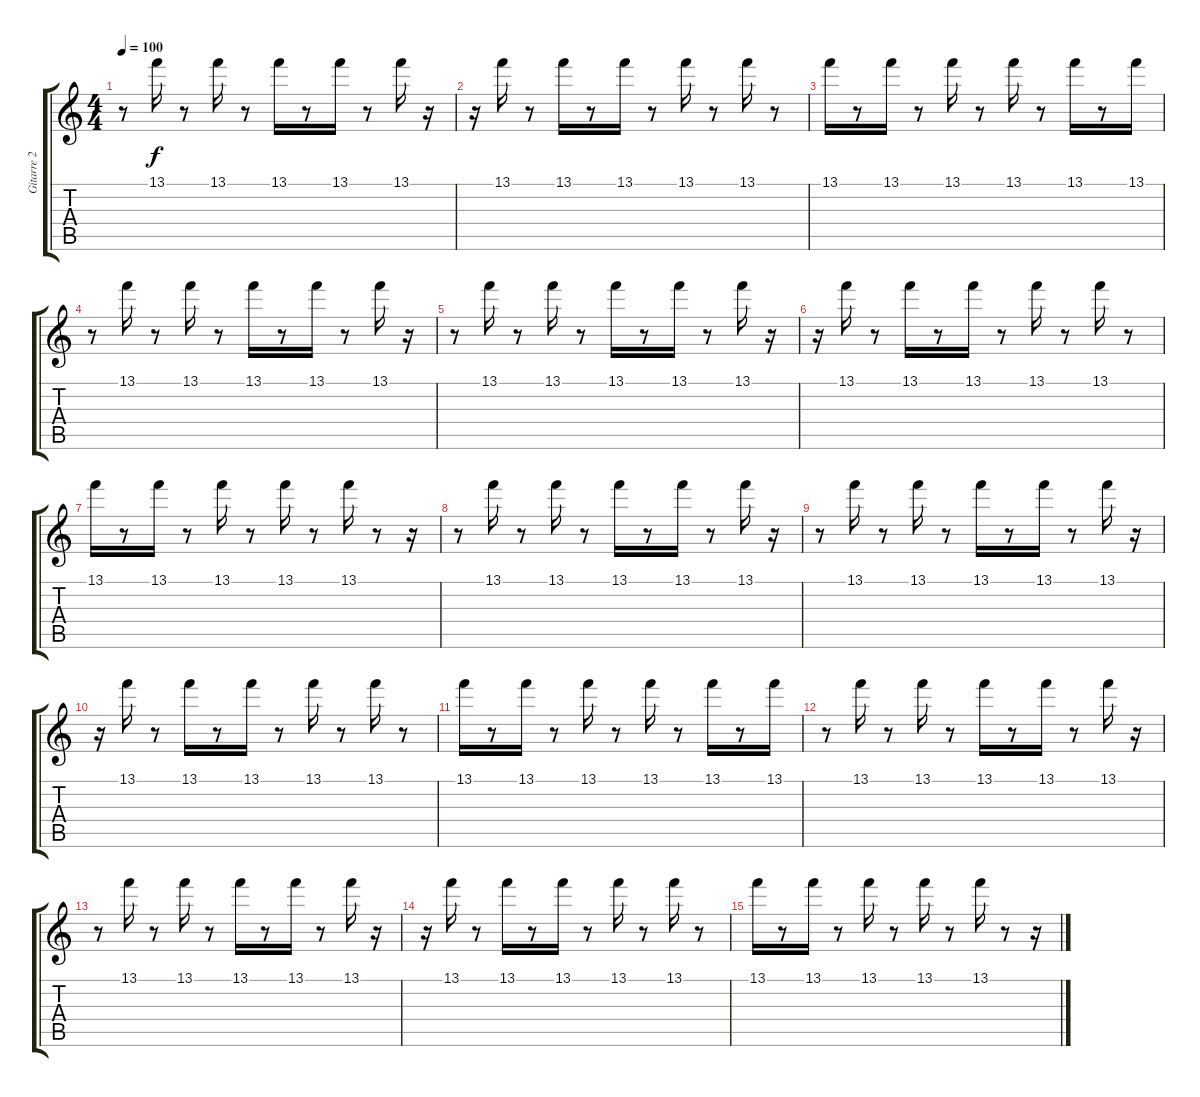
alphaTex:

\track ("Gitarre 2" "Gitarre 2") {instrument overdrivenguitar}
\staff {score tabs}
\tuning (E4 B3 G3 D3 A2 E2) {hide}
\ts (4 4)
\tempo 100
\clef g2
\ks c
r.8{dy f} 13.1.16 r.8 13.1.16 r.8 13.1.16 r.8 13.1.16 r.8 13.1.16 r.16 |
r.16 13.1.16 r.8 13.1.16 r.8 13.1.16 r.8 13.1.16 r.8 13.1.16 r.8 |
13.1.16 r.8 13.1.16 r.8 13.1.16 r.8 13.1.16 r.8 13.1.16 r.8 13.1.16 |
r.8 13.1.16 r.8 13.1.16 r.8 13.1.16 r.8 13.1.16 r.8 13.1.16 r.16 |
r.8 13.1.16 r.8 13.1.16 r.8 13.1.16 r.8 13.1.16 r.8 13.1.16 r.16 |
r.16 13.1.16 r.8 13.1.16 r.8 13.1.16 r.8 13.1.16 r.8 13.1.16 r.8 |
13.1.16 r.8 13.1.16 r.8 13.1.16 r.8 13.1.16 r.8 13.1.16 r.8 r.16 |
r.8 13.1.16 r.8 13.1.16 r.8 13.1.16 r.8 13.1.16 r.8 13.1.16 r.16 |
r.8 13.1.16 r.8 13.1.16 r.8 13.1.16 r.8 13.1.16 r.8 13.1.16 r.16 |
r.16 13.1.16 r.8 13.1.16 r.8 13.1.16 r.8 13.1.16 r.8 13.1.16 r.8 |
13.1.16 r.8 13.1.16 r.8 13.1.16 r.8 13.1.16 r.8 13.1.16 r.8 13.1.16 |
r.8 13.1.16 r.8 13.1.16 r.8 13.1.16 r.8 13.1.16 r.8 13.1.16 r.16 |
r.8{volume 8} 13.1.16 r.8 13.1.16 r.8 13.1.16 r.8 13.1.16 r.8 13.1.16 r.16 |
r.16 13.1.16{volume 6} r.8 13.1.16 r.8 13.1.16 r.8 13.1.16 r.8 13.1.16 r.8 |
13.1.16{volume 4} r.8 13.1.16 r.8 13.1.16 r.8 13.1.16 r.8 13.1.16 r.8 r.16
